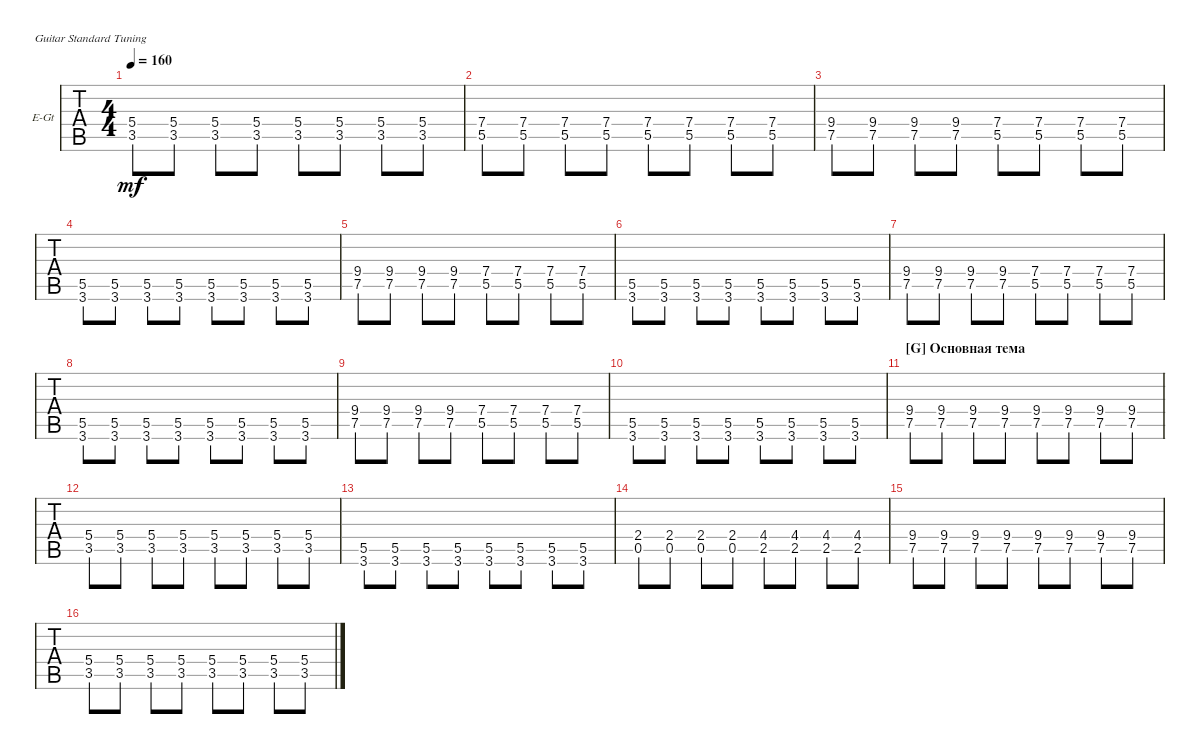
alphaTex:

\bracketExtendMode groupsimilarinstruments
\firstSystemTrackNameOrientation horizontal
\otherSystemsTrackNameOrientation horizontal
\track ("Electric Guitar" "E-Gt") {instrument distortionguitar}
\staff {tabs}
\tuning (E4 B3 G3 D3 A2 E2)
\ts (4 4)
\tempo 160
\clef g2
\scale
0.303922
\ks c
(3.5 5.4).8{dy mf} (3.5 5.4).8 (3.5 5.4).8 (3.5 5.4).8 (3.5 5.4).8 (3.5 5.4).8 (3.5 5.4).8 (3.5 5.4).8 |
\scale
0.333333 (5.5 7.4).8 (5.5 7.4).8 (5.5 7.4).8 (5.5 7.4).8 (5.5 7.4).8 (5.5 7.4).8 (5.5 7.4).8 (5.5 7.4).8 |
\scale
0.333333 (7.5 9.4).8 (7.5 9.4).8 (7.5 9.4).8 (7.5 9.4).8 (5.5 7.4).8 (5.5 7.4).8 (5.5 7.4).8 (5.5 7.4).8 |
\scale
0.333333 (3.6 5.5).8 (3.6 5.5).8 (3.6 5.5).8 (3.6 5.5).8 (3.6 5.5).8 (3.6 5.5).8 (3.6 5.5).8 (3.6 5.5).8 |
\scale
0.333333 (7.5 9.4).8 (7.5 9.4).8 (7.5 9.4).8 (7.5 9.4).8 (5.5 7.4).8 (5.5 7.4).8 (5.5 7.4).8 (5.5 7.4).8 |
\scale
0.333333 (3.6 5.5).8 (3.6 5.5).8 (3.6 5.5).8 (3.6 5.5).8 (3.6 5.5).8 (3.6 5.5).8 (3.6 5.5).8 (3.6 5.5).8 |
\scale
0.333333 (7.5 9.4).8 (7.5 9.4).8 (7.5 9.4).8 (7.5 9.4).8 (5.5 7.4).8 (5.5 7.4).8 (5.5 7.4).8 (5.5 7.4).8 |
\scale
0.333333 (3.6 5.5).8 (3.6 5.5).8 (3.6 5.5).8 (3.6 5.5).8 (3.6 5.5).8 (3.6 5.5).8 (3.6 5.5).8 (3.6 5.5).8 |
\scale
0.333333 (7.5 9.4).8 (7.5 9.4).8 (7.5 9.4).8 (7.5 9.4).8 (5.5 7.4).8 (5.5 7.4).8 (5.5 7.4).8 (5.5 7.4).8 |
\scale
0.333333 (3.6 5.5).8 (3.6 5.5).8 (3.6 5.5).8 (3.6 5.5).8 (3.6 5.5).8 (3.6 5.5).8 (3.6 5.5).8 (3.6 5.5).8 |
\section ("G" "Основная тема")
\scale
0.333333 (7.5 9.4).8 (7.5 9.4).8 (7.5 9.4).8 (7.5 9.4).8 (7.5 9.4).8 (7.5 9.4).8 (7.5 9.4).8 (7.5 9.4).8 |
\scale
0.333333 (3.5 5.4).8 (3.5 5.4).8 (3.5 5.4).8 (3.5 5.4).8 (3.5 5.4).8 (3.5 5.4).8 (3.5 5.4).8 (3.5 5.4).8 |
\scale
0.333333 (3.6 5.5).8 (3.6 5.5).8 (3.6 5.5).8 (3.6 5.5).8 (3.6 5.5).8 (3.6 5.5).8 (3.6 5.5).8 (3.6 5.5).8 |
\scale
0.333333 (0.5 2.4).8 (0.5 2.4).8 (0.5 2.4).8 (0.5 2.4).8 (2.5 4.4).8 (2.5 4.4).8 (2.5 4.4).8 (2.5 4.4).8 |
\scale
0.333333 (7.5 9.4).8 (7.5 9.4).8 (7.5 9.4).8 (7.5 9.4).8 (7.5 9.4).8 (7.5 9.4).8 (7.5 9.4).8 (7.5 9.4).8 |
\scale
0.333333 (3.5 5.4).8 (3.5 5.4).8 (3.5 5.4).8 (3.5 5.4).8 (3.5 5.4).8 (3.5 5.4).8 (3.5 5.4).8 (3.5 5.4).8
